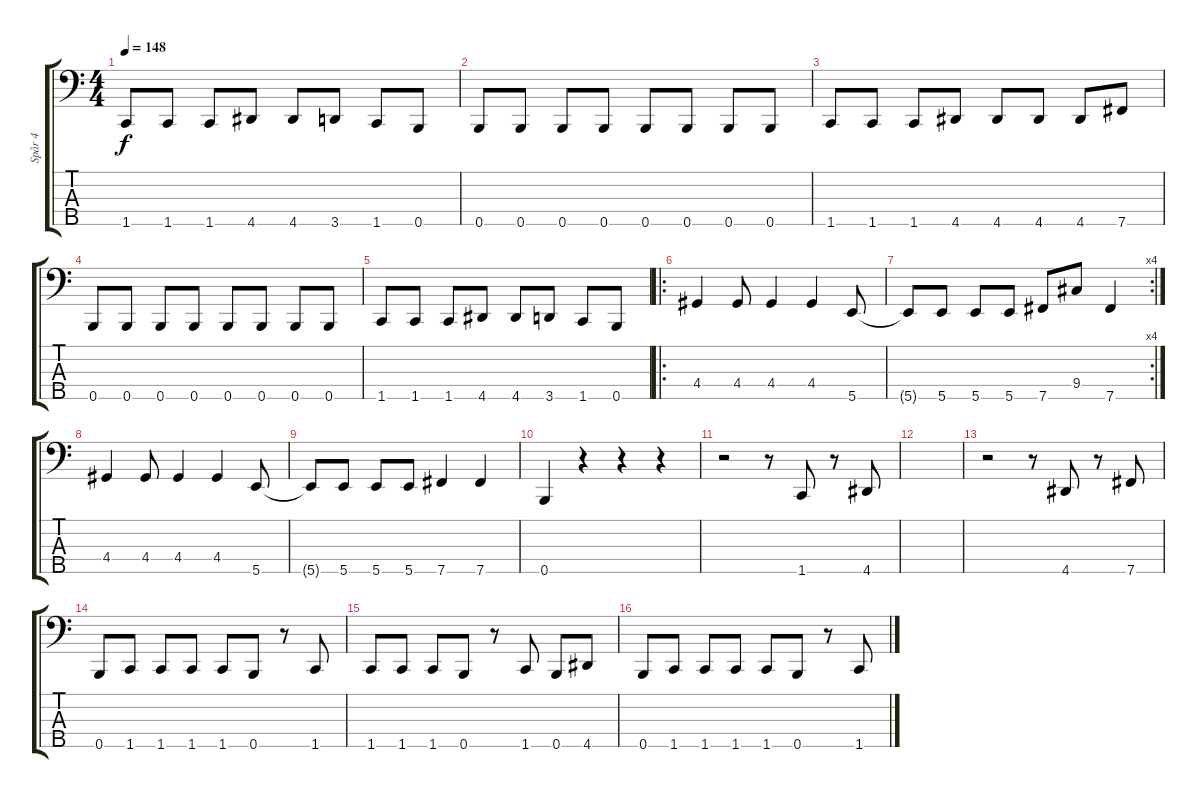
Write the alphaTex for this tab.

\track ("Spår 4" "Spår 4") {instrument electricbasspick}
\staff {score tabs}
\tuning (G2 D2 A1 E1 B0) {hide}
\ts (4 4)
\tempo 148
\clef f4
\ks c
1.5.8{dy f} 1.5.8 1.5.8 4.5.8 4.5.8 3.5.8 1.5.8 0.5.8 |
0.5.8 0.5.8 0.5.8 0.5.8 0.5.8 0.5.8 0.5.8 0.5.8 |
1.5.8 1.5.8 1.5.8 4.5.8 4.5.8 4.5.8 4.5.8 7.5.8 |
0.5.8 0.5.8 0.5.8 0.5.8 0.5.8 0.5.8 0.5.8 0.5.8 |
1.5.8 1.5.8 1.5.8 4.5.8 4.5.8 3.5.8 1.5.8 0.5.8 |
\ro
4.4.4 4.4.8 4.4.4 4.4.4 5.5.8 |
\rc 4
5.5{t}.8 5.5.8 5.5.8 5.5.8 7.5.8 9.4.8 7.5.4 |
4.4.4 4.4.8 4.4.4 4.4.4 5.5.8 |
5.5{t}.8 5.5.8 5.5.8 5.5.8 7.5.4 7.5.4 |
0.5.4 r.4 r.4 r.4 |
r.2 r.8 1.5.8 r.8 4.5.8 |
|
r.2 r.8 4.5.8 r.8 7.5.8 |
0.5.8 1.5.8 1.5.8 1.5.8 1.5.8 0.5.8 r.8 1.5.8 |
1.5.8 1.5.8 1.5.8 0.5.8 r.8 1.5.8 0.5.8 4.5.8 |
0.5.8 1.5.8 1.5.8 1.5.8 1.5.8 0.5.8 r.8 1.5.8
